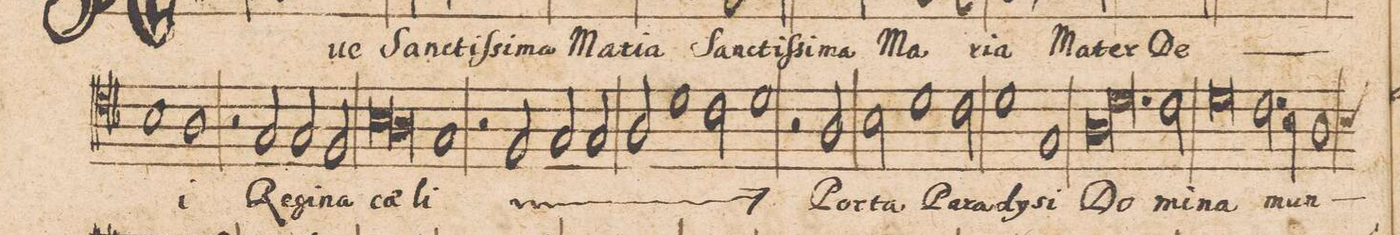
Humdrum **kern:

**kern	**text
*I"ALTVS.	*
*clefC4	*
*k[b-]	*
*met(C|)	*
*M2/1	*
1B-	.
=11-	=11-
1A	-i
2r	.
2G/	Re-
=12-	=12-
2G/	-gi-
2F/	-na
*lig	*
1B-	cae-
=13-	=13-
1A	.
*Xlig	*
1G	-li
=14-	=14-
*	*ij
2r	.
2F/	Re-
2G/	-gi-
2G/	-na
=15-	=15-
2A/	cae-
1d	.
2c\	.
=16-	=16-
1d	-li
*	*Xij
2r	.
2A/	Por-
=17-	=17-
2B-\	-ta
1d	Pa-
2c\	-ra-
=18-	=18-
1d	-dy-
1G	-si
=19-	=19-
*lig	*
1A	Do-
1.d	.
=20-	=20-
*Xlig	*
2c\	-mi-
0d	-na
=21-	=21-
2.c\	mun-
4B-\	.
=22-	=22-
1A	.
*custos:B	*
*-	*-
